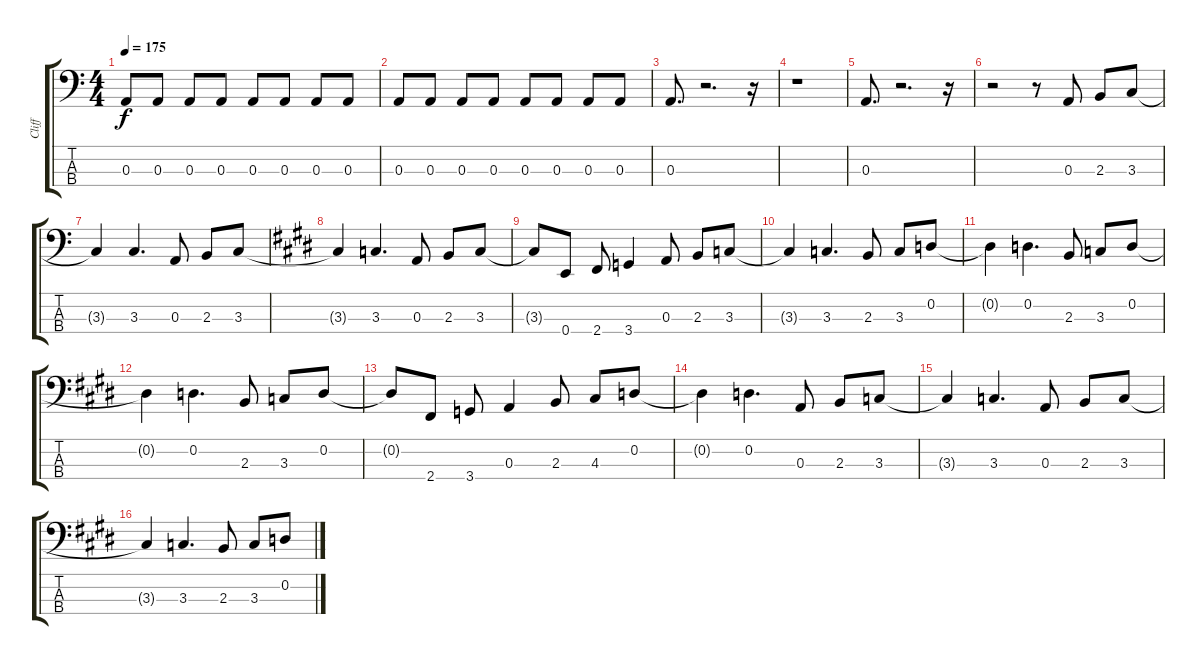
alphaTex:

\track ("Cliff " "Cliff ") {instrument electricbassfinger}
\staff {score tabs}
\tuning (G2 D2 A1 E1) {hide}
\ts (4 4)
\tempo 175
\clef f4
\ks c
0.3.8{dy f} 0.3.8 0.3.8 0.3.8 0.3.8 0.3.8 0.3.8 0.3.8 |
0.3.8 0.3.8 0.3.8 0.3.8 0.3.8 0.3.8 0.3.8 0.3.8 |
0.3.8{d} r.2{d} r.16 |
r.1 |
0.3.8{d} r.2{d} r.16 |
r.2 r.8 0.3.8 2.3.8 3.3.8 |
3.3{t}.4 3.3.4{d} 0.3.8 2.3.8 3.3.8 |
\ks c#minor
3.3{t}.4 3.3.4{d} 0.3.8 2.3.8 3.3.8 |
\ks e
3.3{t}.8 0.4.8 2.4.8 3.4.4 0.3.8 2.3.8 3.3.8 |
\ks c#minor
3.3{t}.4 3.3.4{d} 2.3.8 3.3.8 0.2.8 |
\ks e
0.2{t}.4 0.2.4{d} 2.3.8 3.3.8 0.2.8 |
\ks c#minor
0.2{t}.4 0.2.4{d} 2.3.8 3.3.8 0.2.8 |
\ks e
0.2{t}.8 2.4.8 3.4.8 0.3.4 2.3.8 4.3.8 0.2.8 |
\ks c#minor
0.2{t}.4 0.2.4{d} 0.3.8 2.3.8 3.3.8 |
3.3{t}.4 3.3.4{d} 0.3.8 2.3.8 3.3.8 |
\ks e
3.3{t}.4 3.3.4{d} 2.3.8 3.3.8 0.2.8
